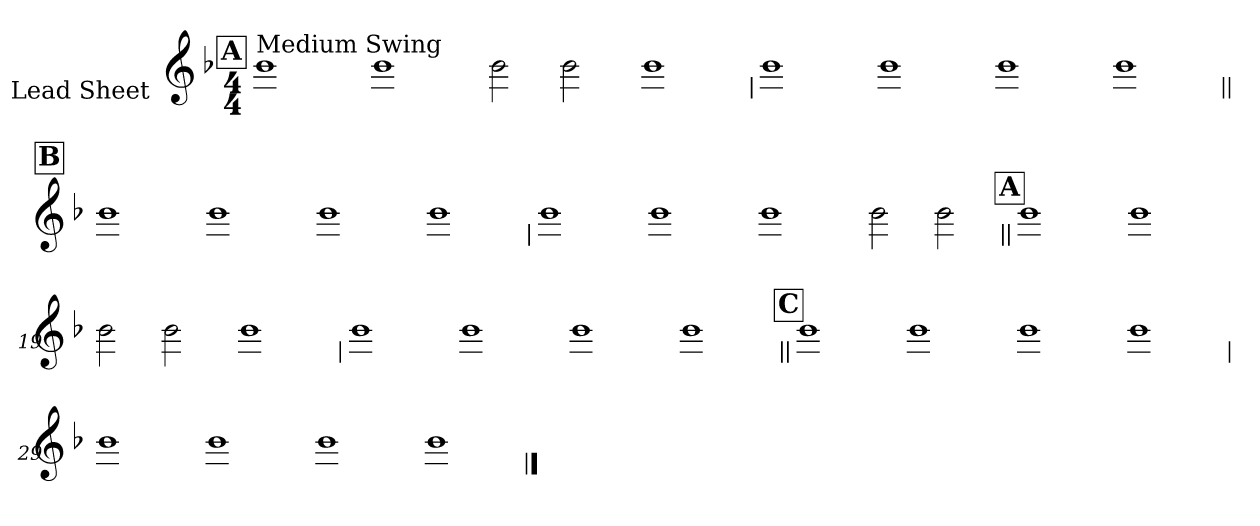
**kern
*part1
*staff1
*I"Lead Sheet
*stria0
*clefG2
*k[b-]
*F:
*M4/4
!!LO:REH:place=s1:a:t=A
=1||
!LO:TX:a:t=Medium Swing
1b-
=2-
1b-
=3-
2b-
2b-
=4-
1b-
!!LO:LB:g=z
=5
1b-
=6-
1b-
=7-
1b-
=8-
1b-
!!LO:LB:g=z
!!LO:REH:place=s1:a:t=B
=9||
1b-
=10-
1b-
=11-
1b-
=12-
1b-
!!LO:LB:g=z
=13
1b-
=14-
1b-
=15-
1b-
=16-
2b-
2b-
!!LO:LB:g=z
!!LO:REH:place=s1:a:t=A
=17||
1b-
=18-
1b-
=19-
2b-
2b-
=20-
1b-
!!LO:LB:g=z
=21
1b-
=22-
1b-
=23-
1b-
=24-
1b-
!!LO:LB:g=z
!!LO:REH:place=s1:a:t=C
=25||
1b-
=26-
1b-
=27-
1b-
=28-
1b-
!!LO:LB:g=z
=29
1b-
=30-
1b-
=31-
1b-
=32-
1b-
==
*-
